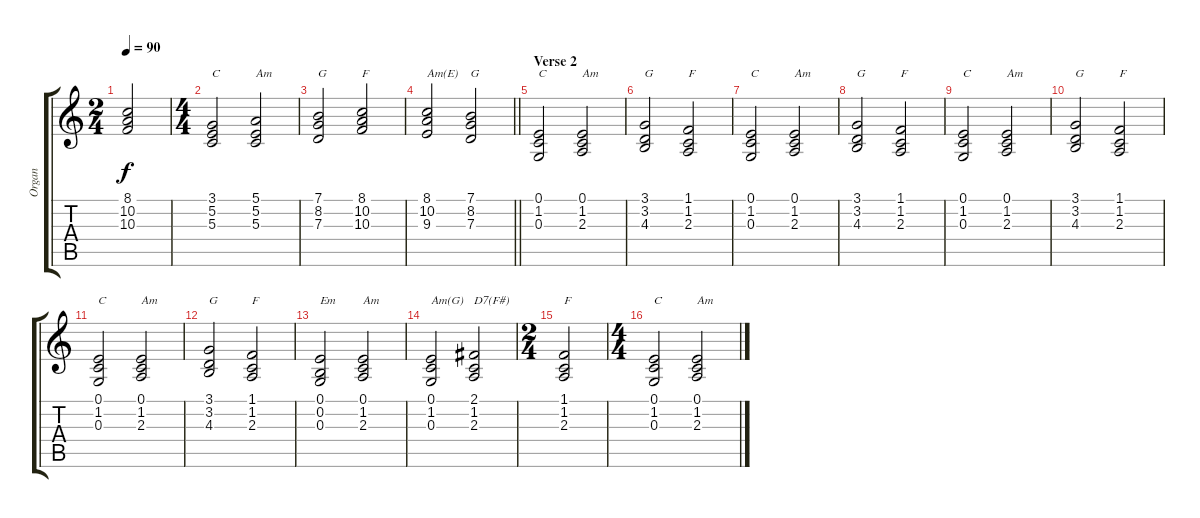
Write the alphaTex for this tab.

\track ("Organ" "Organ") {instrument percussiveorgan}
\staff {score tabs}
\tuning (E4 B3 G3 D3 A2 E2) {hide}
\ts (2 4)
\tempo 90
\clef g2
\ks c
(8.1{t} 10.2{t} 10.3{t}).2{dy f} |
\ts (4 4)
(3.1 5.2 5.3).2{txt "C"} (5.1 5.2 5.3).2{txt "Am"} |
(7.1 8.2 7.3).2{txt "G"} (8.1 10.2 10.3).2{txt "F"} |
\barLineRight lightlight
(8.1 10.2 9.3).2{txt "Am(E)"} (7.1 8.2 7.3).2{txt "G"} |
\section ("" "Verse 2")
(0.1 1.2 0.3).2{txt "C"} (0.1 1.2 2.3).2{txt "Am"} |
(3.1 3.2 4.3).2{txt "G"} (1.1 1.2 2.3).2{txt "F"} |
(0.1 1.2 0.3).2{txt "C"} (0.1 1.2 2.3).2{txt "Am"} |
(3.1 3.2 4.3).2{txt "G"} (1.1 1.2 2.3).2{txt "F"} |
(0.1 1.2 0.3).2{txt "C"} (0.1 1.2 2.3).2{txt "Am"} |
(3.1 3.2 4.3).2{txt "G"} (1.1 1.2 2.3).2{txt "F"} |
(0.1 1.2 0.3).2{txt "C"} (0.1 1.2 2.3).2{txt "Am"} |
(3.1 3.2 4.3).2{txt "G"} (1.1 1.2 2.3).2{txt "F"} |
(0.1 0.2 0.3).2{txt "Em"} (0.1 1.2 2.3).2{txt "Am"} |
(0.1 1.2 0.3).2{txt "Am(G)"} (2.1 1.2 2.3).2{txt "D7(F#)"} |
\ts (2 4)
(1.1 1.2 2.3).2{txt "F"} |
\ts (4 4)
(0.1 1.2 0.3).2{txt "C"} (0.1 1.2 2.3).2{txt "Am"}
